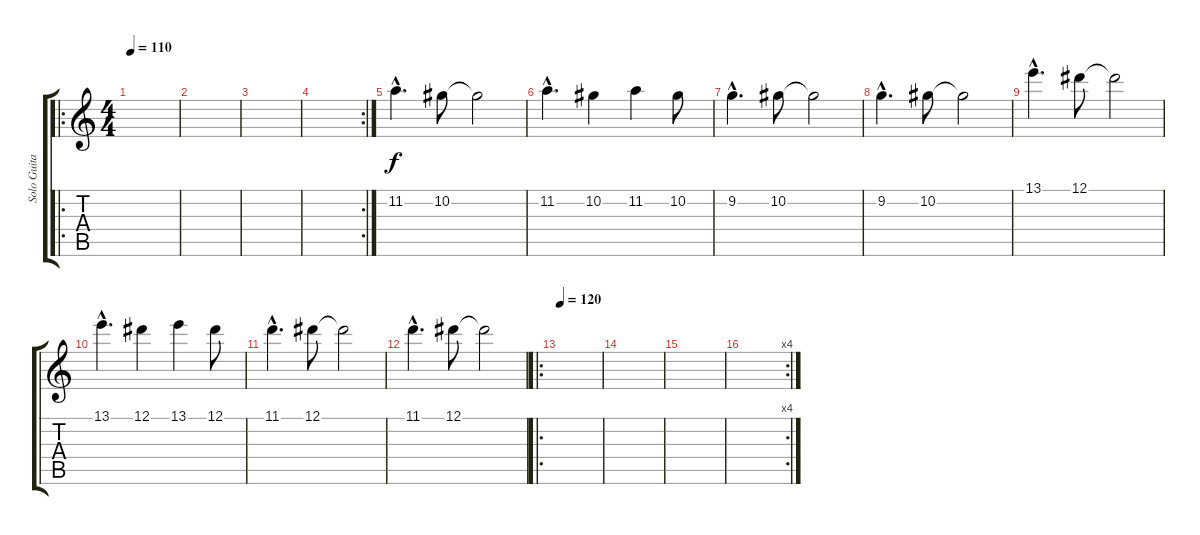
\track ("Solo Guitar" "Solo Guita") {instrument distortionguitar}
\staff {score tabs}
\tuning (Eb4 Bb3 Gb3 Db3 Ab2 Eb2) {hide}
\ro
\ts (4 4)
\tempo 110
\clef g2
\ks c
|
|
|
\rc 2
|
11.2{hac}.4{d} 10.2.8 10.2{t}.2 |
11.2{hac}.4{d} 10.2.4 11.2.4 10.2.8 |
9.2{hac}.4{d} 10.2.8 10.2{t}.2 |
9.2{hac}.4{d} 10.2.8 10.2{t}.2 |
13.1{hac}.4{d} 12.1.8 12.1{t}.2 |
13.1{hac}.4{d} 12.1.4 13.1.4 12.1.8 |
11.1{hac}.4{d} 12.1.8 12.1{t}.2 |
11.1{hac}.4{d} 12.1.8 12.1{t}.2 |
\ro
\tempo 120
|
|
|
\rc 4
